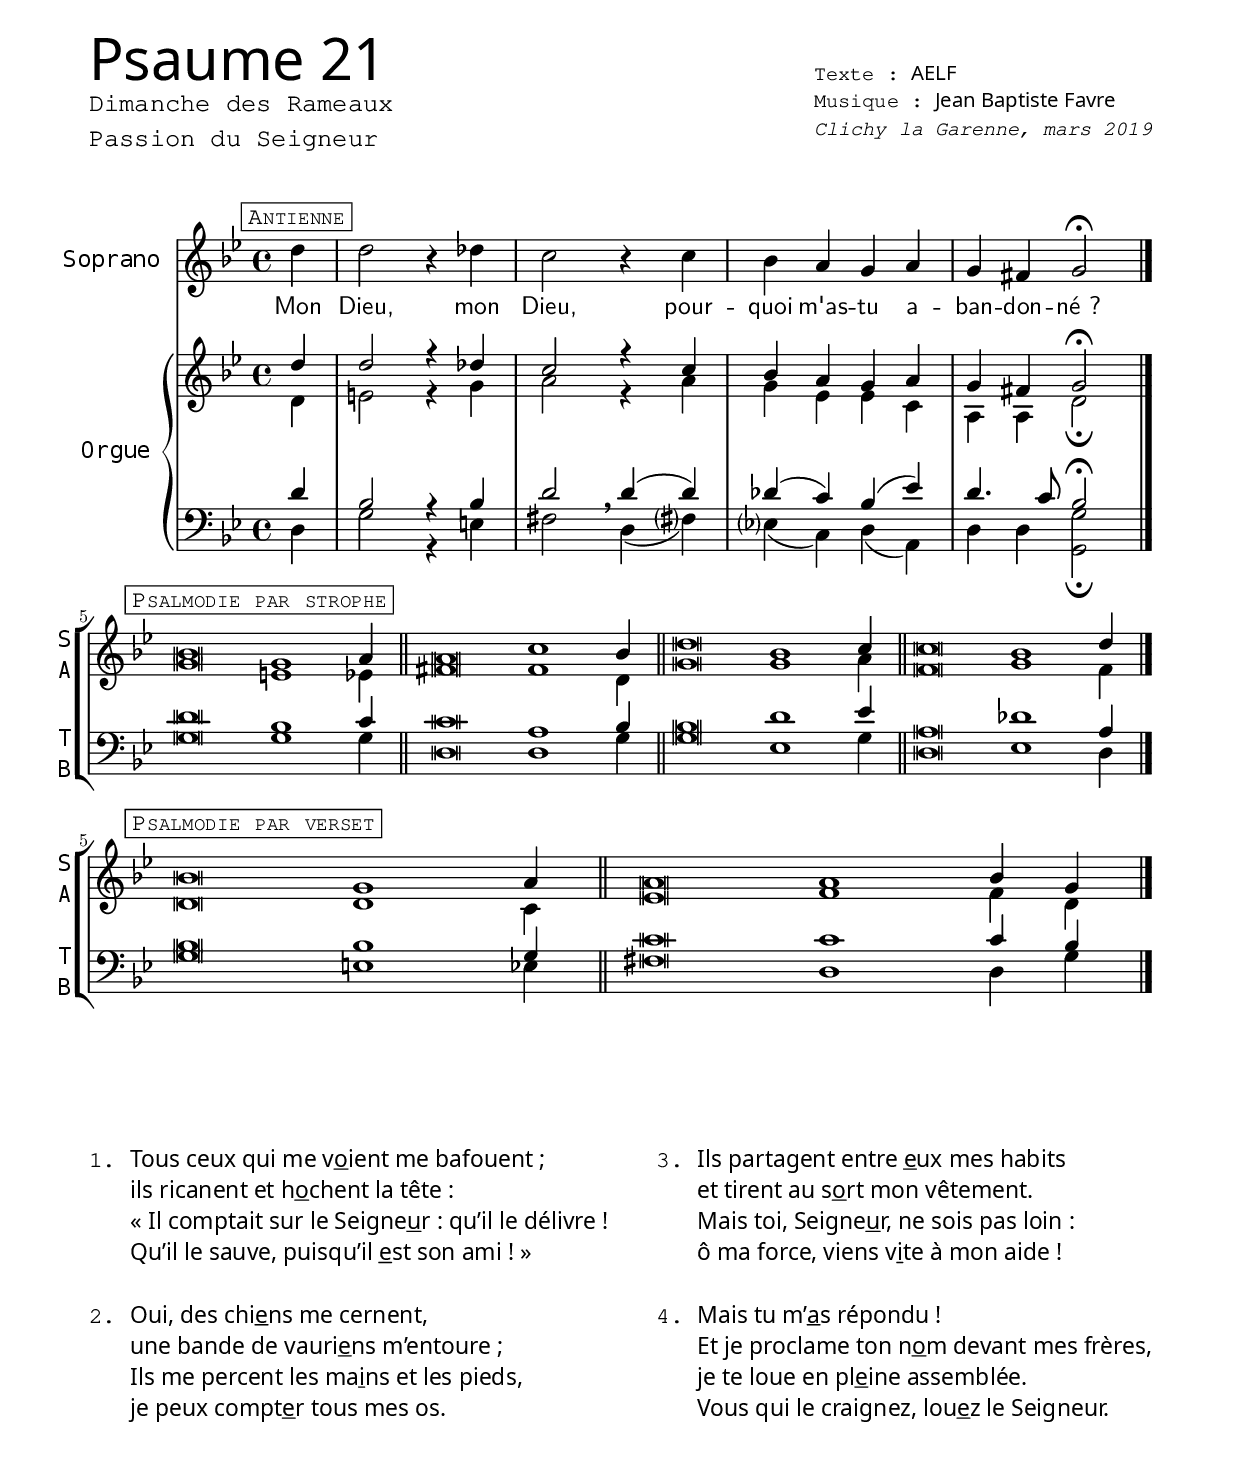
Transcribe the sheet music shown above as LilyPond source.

\version "2.18.2"
\language "english"
\include "../libs/commonFunctions.ily"

tempoVerseRallentando = {
  \set Score.tempoHideNote = ##t
  \tempo 4=60
}
tempoVerseAcelerando = {
  \set Score.tempoHideNote = ##t
  \tempo 2=120
}
scoreHeader = \header {
  title = "Psaume 21"
  subtitle = \markup { \column { "Dimanche des Rameaux" "Passion du Seigneur" }}
  composer = "Jean Baptiste Favre"
  poet = "AELF"
  date = "Clichy la Garenne, mars 2019"
}

global = {
  \key g \minor
  \time 4/4
}

%%%%%%%%%%%%%%%%%%%%%%%%%%%%%%
%%%%%%%%%% Antiphon %%%%%%%%%%
%%%%%%%%%%%%%%%%%%%%%%%%%%%%%%

%%%%%%%%%%%%%%%%%%%%%%%%%%%%%%
%%%%%%%%%% Antiphon %%%%%%%%%%
%%%%%%%%%%%%%%%%%%%%%%%%%%%%%%

antiphonRythm = {
  \markCustom "Antienne"
 \partial 4 s4 s1*4 \bar "|." \break
}
antiphonMusicSoprano = \relative c'' {
  \partial 4 d4 d2 r4 df4 c2 r4 c4 bf a g a g fs g2
  }

antiphonMusicAlto = \relative c' {
  \partial 4 d4 e2 r4 g4 a2 r4 a4 g ef ef c a a d2
  }

antiphonMusicTenor =  \relative c' {
  \partial 4 d4 bf2 r4 bf4 d2 \breathe d4 (d) df4 (c) bf (ef) d4. c8 bf2
  }

antiphonMusicBass =  \relative c {
  \partial 4 d4 g2 r4 e4 fs2 \breathe d4 (fs?) ef?4 (c) d (a) d d <g g,>2
  }

antiphonLyrics = \lyricmode {
  Mon Dieu, mon Dieu, pour -- quoi m'as -- tu a -- ban -- don -- né&nbsp;?
  }

antiphonLyricsSoprano = \antiphonLyrics
antiphonLyricsAlto = \antiphonLyrics
antiphonLyricsTenor = \lyricmode {
  E -- loï, E -- loï, la -- ma sa -- bach -- tha -- ni&nbsp;?
}
antiphonLyricsBass = \antiphonLyricsTenor

%%%%%%%%%%%%%%%%%%%%%%%%%%%%%%%%%%%%%%%%%%%%%%
%%%%%%%%%%          Verses          %%%%%%%%%%
%%%%%%%%%%%%%%%%%%%%%%%%%%%%%%%%%%%%%%%%%%%%%%

% quand on a fini de rentrer la musique partout, on peut préciser
% (chez les Soprano uniquement!) les paramètres de tempo MIDI
% en utilisant \tAcce et \tRall
verseStropheRythm = {
  \accidentalStyle forget
  \once \override Score.RehearsalMark.break-align-symbols = #'(clef)
  \markCustom "Psalmodie par strophe" \cadenzaOn
  \tempoVerseAcelerando s\breve s1 \tempoVerseRallentando s4 \bar "||"
  \tempoVerseAcelerando s\breve s1 \tempoVerseRallentando s4 \bar "||"
  \tempoVerseAcelerando s\breve s1 \tempoVerseRallentando s4 \bar "||"
  \tempoVerseAcelerando s\breve s1 \tempoVerseRallentando s4 \bar "|." \break
}
verseRythm = {
  \accidentalStyle forget
  \once \override Score.RehearsalMark.break-align-symbols = #'(clef)
  \markCustom "Psalmodie par verset" \cadenzaOn
  \tempoVerseAcelerando s\breve s1 \tempoVerseRallentando s4 \bar "||"
  \tempoVerseAcelerando s\breve s1 \tempoVerseRallentando s4 s4 \bar "|."
}

verseStropheMusicSoprano = \relative c'' {
  bf\breve g1 a4
  a\breve c1 bf4
  d\breve bf1 c4
  c\breve bf1 d4

  }
verseMusicSoprano = \relative c'' {
  bf\breve g1  a4
  a\breve a1  bf4 g4
  }

verseStropheMusicAlto = \relative c'' {
  g\breve e1 ef4
  fs\breve fs1 d4
  g\breve g1 a4
  fs\breve g1 fs4
  }
verseMusicAlto = \relative c' {
  d\breve d1 c4
  ef\breve fs1 fs4 d4
  }

verseStropheMusicTenor = \relative c' {
  d\breve bf1 c4
  c\breve a1 bf4
  bf\breve d1 ef4
  a,\breve df1 a4
  }
verseMusicTenor = \relative c' {
  bf\breve bf1 g4
  c\breve c1 c4 bf4
  }

verseStropheMusicBass = \relative c' {
  g\breve g1 g4
  d\breve d1 g4
  g\breve ef1 g4
  d\breve ef1 d4
  }
verseMusicBass = \relative c' {
  g\breve e1 ef4
  fs\breve d1 d4 g4
  }

verseLyrics = \markup {
  \vspace #5
  \override #'(font-family . sans)
  \fill-line {
    \left-column{
      \concat { \typewriter "1. " "Tous ceux qui me v" \underline o "ient me bafouent&nbsp;;" }
      \concat { \typewriter "   " "ils ricanent et h" \underline o "chent la tête&nbsp;:" }
      \concat { \typewriter "   " "«&nbsp;Il comptait sur le Seigne" \underline u "r&nbsp;: qu’il le délivre&nbsp;!" }
      \concat { \typewriter "   " "Qu’il le sauve, puisqu’il " \underline e "st son ami&nbsp;!&nbsp;»" }
      \vspace #1
      \concat { \typewriter "2. " "Oui, des chi" \underline e "ns me cernent," }
      \concat { \typewriter "   " "une bande de vauri" \underline e "ns m’entoure&nbsp;;" }
      \concat { \typewriter "   " "Ils me percent les ma" \underline i "ns et les pieds," }
      \concat { \typewriter "   " "je peux compt" \underline e "r tous mes os." }
    }
    \left-column {
      \concat { \typewriter "3. " "Ils partagent entre "  \underline e "ux mes habits" }
      \concat { \typewriter "   " "et tirent au s" \underline o "rt mon vêtement." }
      \concat { \typewriter "   " "Mais toi, Seigne" \underline u "r, ne sois pas loin&nbsp;:" }
      \concat { \typewriter "   " "ô ma force, viens v" \underline i "te à mon aide&nbsp;!" }
      \vspace #1
      \concat { \typewriter "4. " "Mais tu m’" \underline a "s répondu&nbsp;!" }
      \concat { \typewriter "   " "Et je proclame ton n" \underline o "m devant mes frères," }
      \concat { \typewriter "   " "je te loue en pl" \underline e "ine assemblée." }
      \concat { \typewriter "   " "Vous qui le craignez, lou" \underline e "z le Seigneur." }
    }
  }
}
%%%%%%%%%%%%%%%%%%%%%%%%%%%%%%%%%%%%%%%%%%%%%%%%%%%%%%%%%%%%%%%%%%%%%
%%%%%%%%%%%%%%%%%%%          Draw score          %%%%%%%%%%%%%%%%%%%%
%%%%%%%%%%%%%%%%%%%%%%%%%%%%%%%%%%%%%%%%%%%%%%%%%%%%%%%%%%%%%%%%%%%%%
% Load Piano settings & layout
partition = {
  <<
    % Antienne à 4 voix mixtes
    %\include "../libs/layouts/commonAntiphonFourVoices.ily"
    \new ChoirStaff = "Antophon4Voices" <<
      \new Staff = "AntiphonSopranoStaff" <<
        \once \override Staff.VerticalAxisGroup.remove-first = ##t
        \set Staff.instrumentName = "Soprano"
        \clef "treble"
        \new Dynamics \antiphonRythm
        \new Voice = "antiphonSoprano" { \global \antiphonMusicSoprano\fermata}
        \new Lyrics \lyricsto "antiphonSoprano" { \antiphonLyricsSoprano }
      >>
    >>
    \new PianoStaff
    <<
      \set PianoStaff.instrumentName = #"Orgue"
      \new Staff <<
        \set Staff.printPartCombineTexts = ##f
        \once \override Staff.VerticalAxisGroup.remove-first = ##t
        \clef treble
        \new Voice = "soprani" {\global \voiceOne \antiphonMusicSoprano\fermata }
        \new Voice = "alti" {\global \voiceTwo \antiphonMusicAlto\fermata }
      >>
      \new Staff <<
        \set Staff.printPartCombineTexts = ##f
        \once \override Staff.VerticalAxisGroup.remove-first = ##t
        \clef bass
        \new Voice = "tenors" {\global \voiceThree \antiphonMusicTenor\fermata }
        \new Voice = "bass" {\global \voiceFour \antiphonMusicBass\fermata }
      >>
    >>
    \new ChoirStaff = "versePsalmody"
    <<
      \new Staff = "verseSopranoAlto" <<
        \set Staff.shortInstrumentName = \markup { \right-column { "S" "A" } }
        \once \override Staff.VerticalAxisGroup.remove-first = ##t
        \global
        \clef treble
        \new Dynamics {\silence \antiphonMusicSoprano \verseStropheRythm \verseRythm}
        \new Voice = "verseSoprano" << \voiceOne {\silence \antiphonMusicSoprano \cadenzaOn \verseStropheMusicSoprano \verseMusicSoprano } >>
        \new Voice = "verseAlto" << \voiceTwo {\silence \antiphonMusicSoprano \cadenzaOn \verseStropheMusicAlto \verseMusicAlto } >>
      >>
      \new Staff = "verseTenorBass" <<
        \set Staff.shortInstrumentName = \markup { \right-column { "T" "B" } }
        \once \override Staff.VerticalAxisGroup.remove-first = ##t
        \global
        \clef bass
        \new Dynamics {\silence \antiphonMusicSoprano \verseStropheRythm \verseRythm}
        \new Voice = "verseTenor" << \voiceOne {\silence \antiphonMusicSoprano \cadenzaOn \verseStropheMusicTenor \verseMusicTenor } >>
        \new Voice = "verseBass" << \voiceTwo {\silence \antiphonMusicSoprano \cadenzaOn \verseStropheMusicBass \verseMusicBass } >>
      >>
    >>
  >>
}
%%%%%%%%%%%%% PARTITION VISUELLE %%%%%%%%%%%%%
% PDF output
\paper {
  top-margin = 1.5\cm
  bottom-margin = 1.5\cm
  left-margin = 1.5\cm
  right-margin = 1.5\cm
  markup-system-spacing = #'((basic-distance . 10)
     (minimum-distance . 10)
     (padding . 5)
     (stretchability . 5))
  #(define fonts
    (set-global-fonts
     #:music "emmentaler"
     #:brace "emmentaler"
     #:roman "Latin Modern Roman"
     #:sans "Cantarell"
  ))
  #(include-special-characters)
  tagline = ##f
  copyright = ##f
  scoreTitleMarkup = \markup \columns {
    \fill-line {
      \column {
        \line {
          \left-column {
            \fontsize #8 \sans \fromproperty #'header:title
            \fontsize #1 \typewriter \fromproperty #'header:subtitle
          }
        }
      }
      \column {
        \line {
          \fontsize #-1
          \left-column {
            \line { \concat { \typewriter "Texte&nbsp;: " \sans \fromproperty #'header:poet \bold " " } }
            \line { \concat { \typewriter "Musique&nbsp;: " \sans \fromproperty #'header:composer \bold " " } }
            \typewriter \italic \fromproperty #'header:date
          }
        }
      }
    }
  }
}

\score {
  \partition
  \layout {
      ragged-last = ##f
      \context {
          \Staff
          \RemoveEmptyStaves
          \override NoteHead.style = #'altdefault
          \override InstrumentName.font-name = #"Monospace Regular"
      }
      \context {
          \PianoStaff
          \RemoveEmptyStaves
          \override NoteHead.style = #'altdefault
          \override InstrumentName.font-name = #"Monospace Regular"
      }
      \context {
          \ChoirStaff
          \RemoveEmptyStaves
          \override NoteHead.style = #'altdefault
          \override InstrumentName.font-name = #"Monospace Regular"
      }
      \override LyricText.font-name = #"Latin Modern Sans"
      \override Score.RehearsalMark.font-family = #'typewriter
  }
  \scoreHeader
}
\verseLyrics